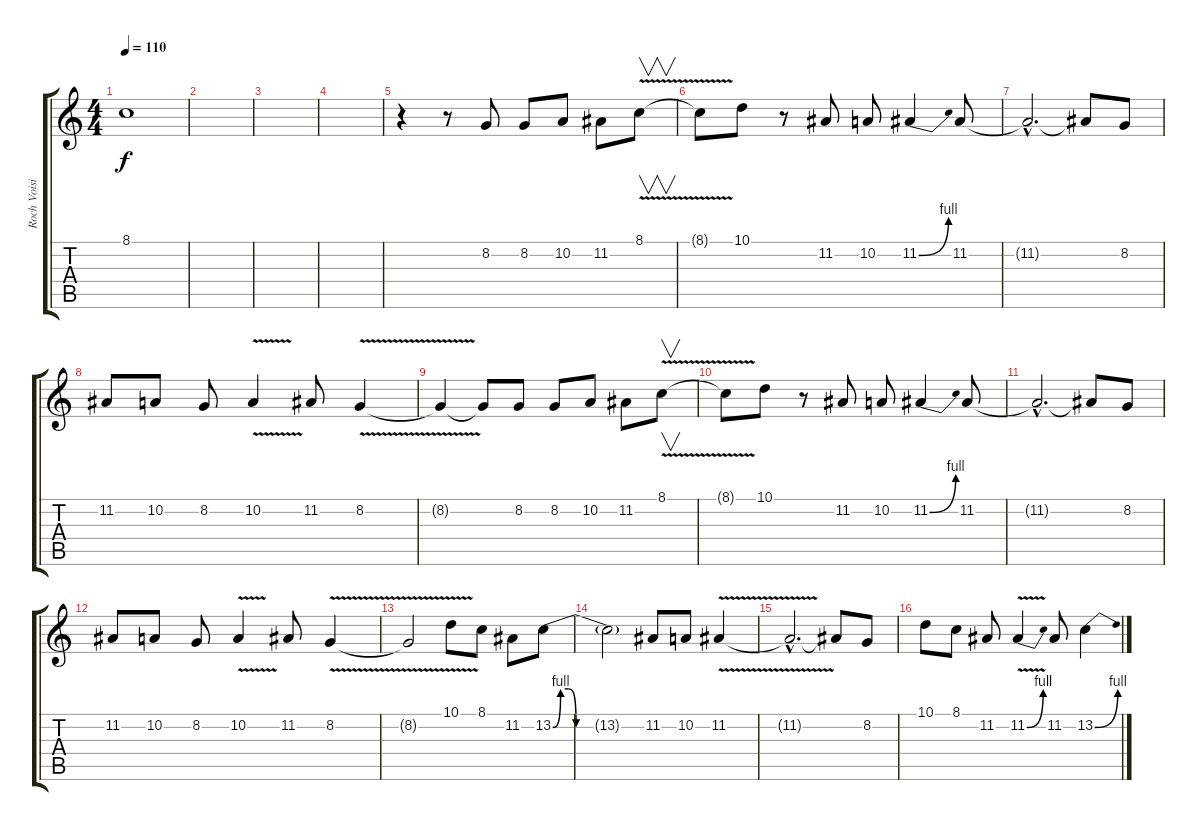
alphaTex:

\track ("Roch Voisine" "Roch Voisi") {instrument lead1square}
\staff {score tabs}
\tuning (E4 B3 G3 D3 A2 E2) {hide}
\ts (4 4)
\tempo 110
\clef g2
\ks c
8.1{t}.1{dy f} |
|
|
|
r.4 r.8 8.2.8 8.2.8 10.2.8 11.2.8 8.1{v}.8{v} |
8.1{t}.8 10.1.8 r.8 11.2.8 10.2.8 11.2{be (bend 0 0 60 4)}.4 11.2.8 |
11.2{hac t}.2{d} 11.2{t}.8 8.2.8 |
11.2.8 10.2.8 8.2.8 10.2{v}.4 11.2.8 8.2{v}.4 |
8.2{t}.4 8.2{t}.8 8.2.8 8.2.8 10.2.8 11.2.8 8.1{v}.8{v} |
8.1{t}.8 10.1.8 r.8 11.2.8 10.2.8 11.2{be (bend 0 0 60 4)}.4 11.2.8 |
11.2{hac t}.2{d} 11.2{t}.8 8.2.8 |
11.2.8 10.2.8 8.2.8 10.2{v}.4 11.2.8 8.2{v}.4 |
8.2{t}.2 10.1{v}.8 8.1.8 11.2.8 13.2{be (custom 0 0 5 4 10 4 15 0 45 0 60 0)}.8 |
13.2{t}.2 11.2.8 10.2.8 11.2{v}.4 |
11.2{hac t}.2{d} 11.2{t}.8 8.2.8 |
10.1.8 8.1.8 11.2.8 11.2{be (bend 0 0 60 4) v}.4 11.2.8 13.2{be (bend 0 0 60 4)}.4
